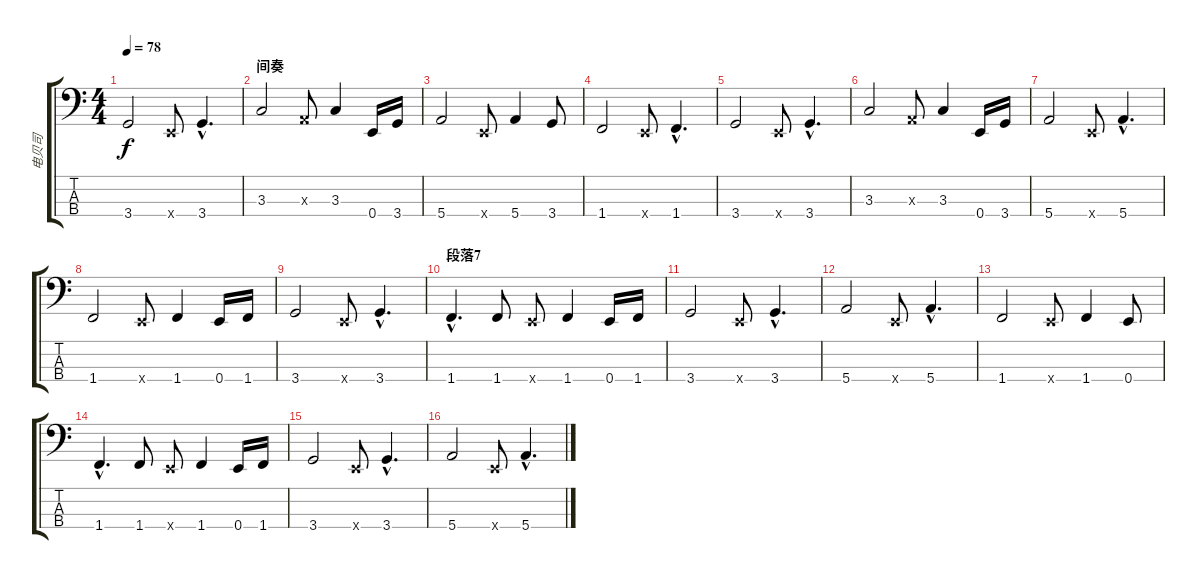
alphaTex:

\track ("电贝司" "电贝司") {instrument electricbassfinger}
\staff {score tabs}
\tuning (G2 D2 A1 E1) {hide}
\ts (4 4)
\tempo 78
\clef f4
\ks c
3.4.2{dy f} 0.4{x}.8 3.4{hac}.4{d} |
\section ("" "间奏")
3.3.2 0.3{x}.8 3.3.4 0.4.16 3.4.16 |
5.4.2 0.4{x}.8 5.4.4 3.4.8 |
1.4.2 0.4{x}.8 1.4{hac}.4{d} |
3.4.2 0.4{x}.8 3.4{hac}.4{d} |
3.3.2 0.3{x}.8 3.3.4 0.4.16 3.4.16 |
5.4.2 0.4{x}.8 5.4{hac}.4{d} |
1.4.2 0.4{x}.8 1.4.4 0.4.16 1.4.16 |
3.4.2 0.4{x}.8 3.4{hac}.4{d} |
\section ("" "段落7")
1.4{hac}.4{d} 1.4.8 0.4{x}.8 1.4.4 0.4.16 1.4.16 |
3.4.2 0.4{x}.8 3.4{hac}.4{d} |
5.4.2 0.4{x}.8 5.4{hac}.4{d} |
1.4.2 0.4{x}.8 1.4.4 0.4.8 |
1.4{hac}.4{d} 1.4.8 0.4{x}.8 1.4.4 0.4.16 1.4.16 |
3.4.2 0.4{x}.8 3.4{hac}.4{d} |
5.4.2 0.4{x}.8 5.4{hac}.4{d}
